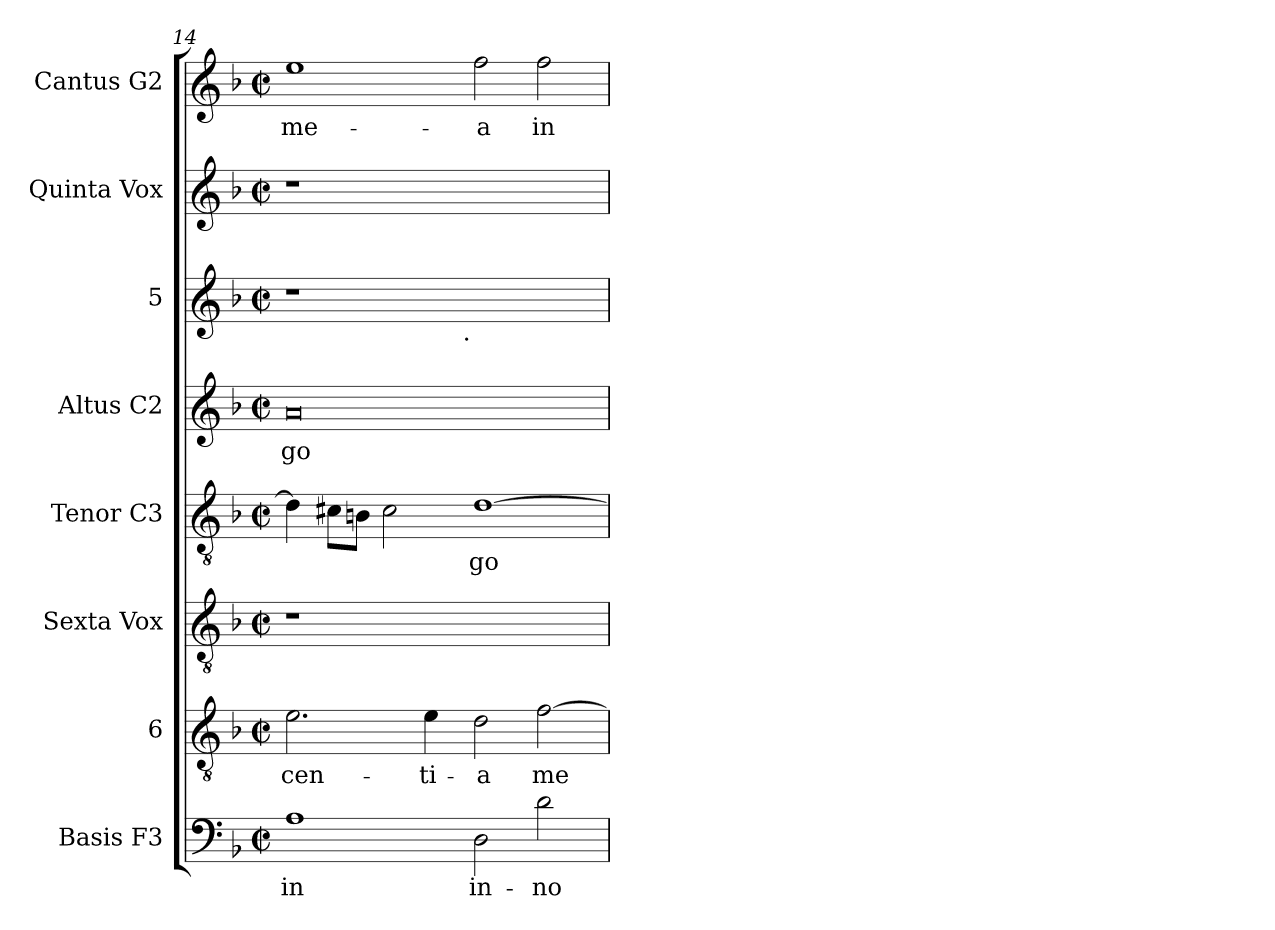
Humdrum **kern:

**kern	**text	**kern	**text	**kern	**kern	**text	**kern	**text	**kern	**kern	**kern	**text
*part8	*part8	*part7	*part7	*part6	*part5	*part5	*part4	*part4	*part3	*part2	*part1	*part1
*staff8	*staff8	*staff7	*staff7	*staff6	*staff5	*staff5	*staff4	*staff4	*staff3	*staff2	*staff1	*staff1
*I"Basis  F3	*	*I"6	*	*I"Sexta  Vox	*I"Tenor  C3	*	*I"Altus  C2	*	*I"5	*I"Quinta  Vox	*I"Cantus  G2	*
*I'B	*	*	*	*	*I'T	*	*I'A	*	*	*	*I'C	*
*clefF4	*	*clefGv2	*	*clefGv2	*clefGv2	*	*clefG2	*	*clefG2	*clefG2	*clefG2	*
*k[b-]	*	*k[b-]	*	*k[b-]	*k[b-]	*	*k[b-]	*	*k[b-]	*k[b-]	*k[b-]	*
*F:	*	*F:	*	*F:	*F:	*	*F:	*	*F:	*F:	*F:	*
*M2/2	*	*M2/2	*	*M2/2	*M2/2	*	*M2/2	*	*M2/2	*M2/2	*M2/2	*
*met(c|)	*	*met(c|)	*	*met(c|)	*met(c|)	*	*met(c|)	*	*met(c|)	*met(c|)	*met(c|)	*
=14	=14	=14	=14	=14	=14	=14	=14	=14	=14	=14	=14	=14
!	!LO:LY:b:cj	!	!LO:LY:b:cj	!	!	!LO:LY:b:cj	!	!LO:LY:b:cj	!	!	!	!LO:LY:b:cj
*	*	*	*	*	*	*	*	*	*^	*	*	*
1A	in	2.e\	-cen-	1r	4d\]	--	0a	-go	1r	2ryy	1r	1ee	me-
!	!	!	!	!	!	!LO:LY:b:cj	!	!	!	!	!	!	!
.	.	.	.	.	8c#X\L	--	.	.	.	.	.	.	.
!	!	!	!	!	!	!LO:LY:b:cj	!	!	!	!	!	!	!
.	.	.	.	.	8Bn\J	--	.	.	.	.	.	.	.
!	!	!	!	!	!	!LO:LY:b:cj	!	!	!	!	!	!	!
.	.	.	.	.	2c#\	--	.	.	.	4...ryy	.	.	.
!	!	!	!LO:LY:b:cj	!	!	!	!	!	!	!	!	!	!
.	.	4e\	-ti-	.	.	.	.	.	.	.	.	.	.
!	!	!	!	!	!	!	!	!	!	!LO:TX:b:t=.	!	!	!
.	.	.	.	.	.	.	.	.	.	1ryy	.	.	.
!	!LO:LY:b:cj	!	!LO:LY:b:cj	!	!	!LO:LY:b:cj	!	!	!	!	!	!	!LO:LY:b:cj
2D\	in-	2d\	-a	1ryy	[>1d	-go	.	.	1ryy	.	1ryy	2ff\	-a
!	!LO:LY:b:cj	!	!LO:LY:b:cj	!	!	!	!	!	!	!	!	!	!LO:LY:b:cj
2d\	-no-	[>2f\	me-	.	.	.	.	.	.	.	.	2ff\	in-
.	.	.	.	.	.	.	.	.	.	32ryy	.	.	.
*	*	*	*	*	*	*	*	*	*v	*v	*	*	*
=	=	=	=	=	=	=	=	=	=	=	=	=
*-	*-	*-	*-	*-	*-	*-	*-	*-	*-	*-	*-	*-
